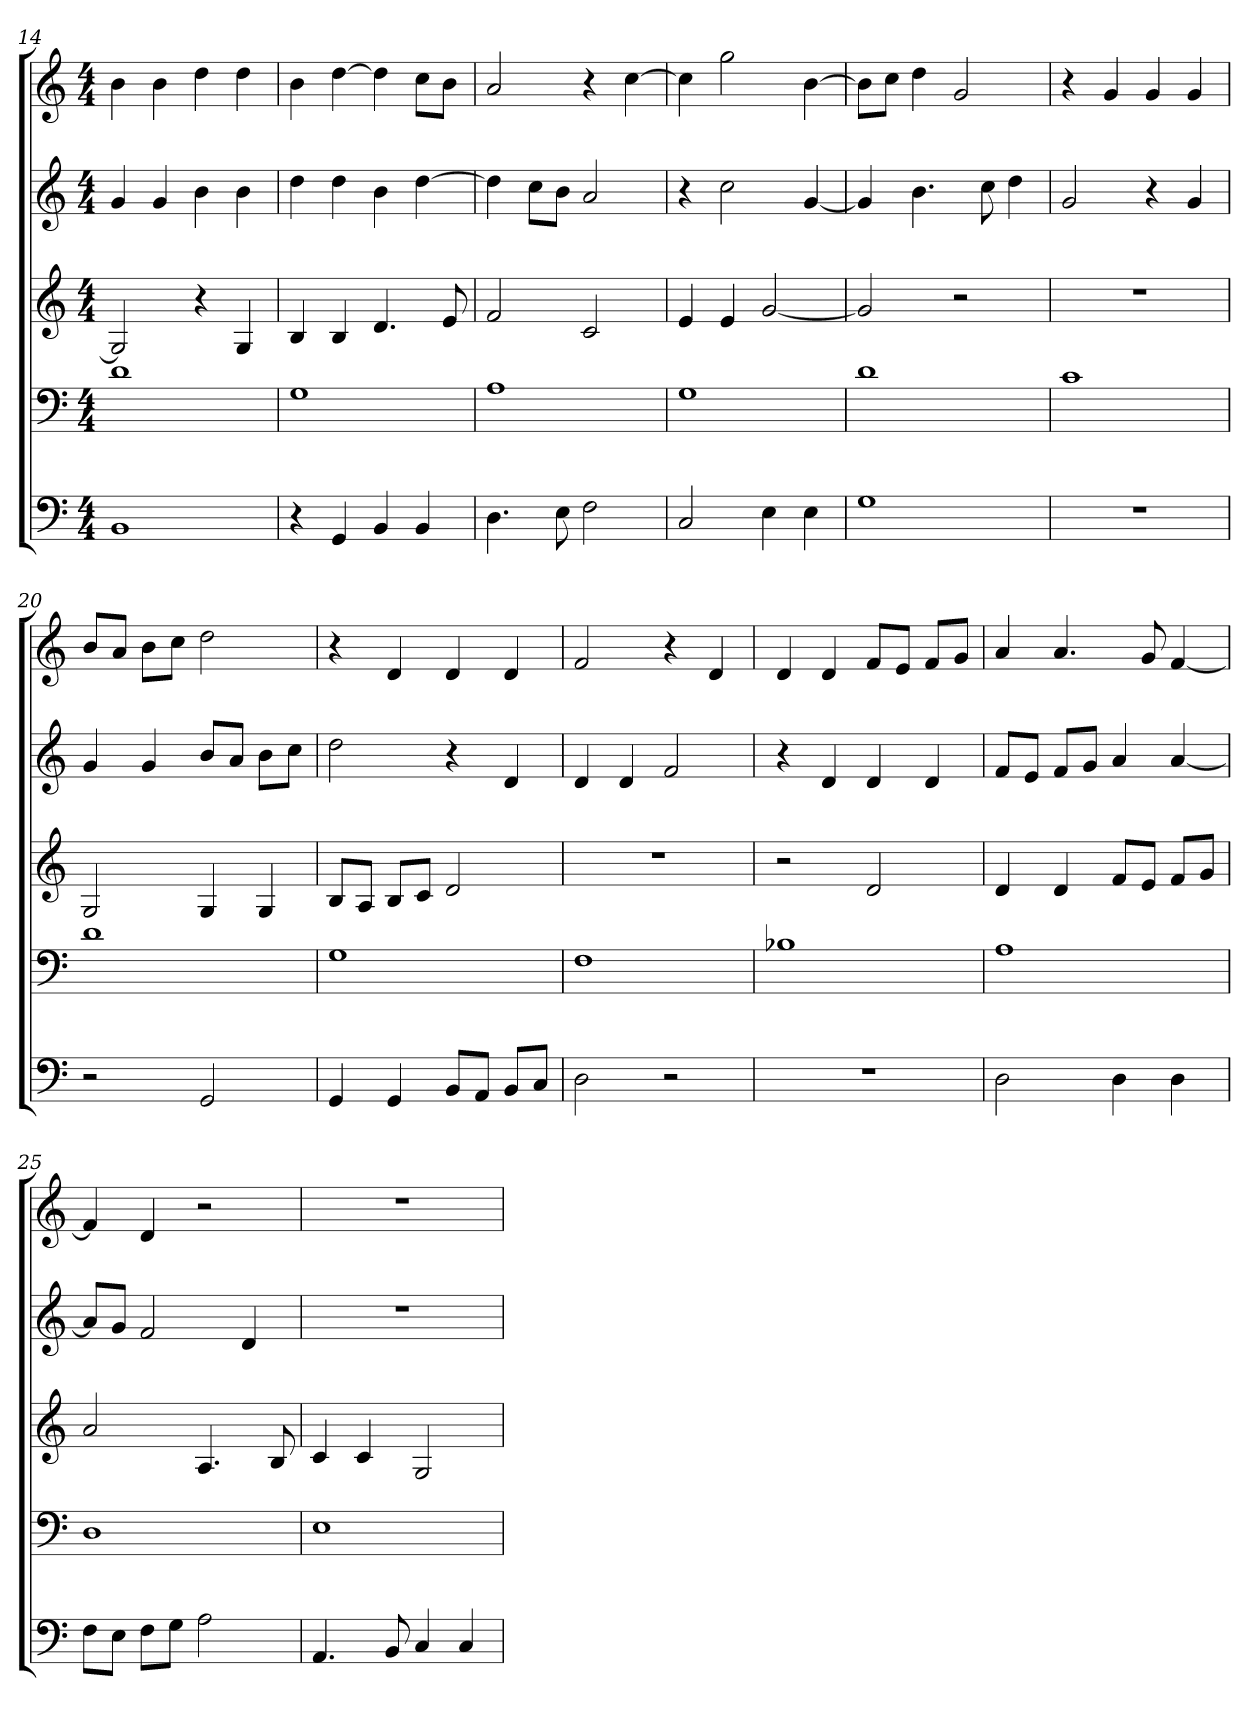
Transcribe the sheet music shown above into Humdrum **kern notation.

**kern	**kern	**kern	**kern	**kern
*part5	*part4	*part3	*part2	*part1
*staff5	*staff4	*staff3	*staff2	*staff1
*k[]	*k[]	*k[]	*k[]	*k[]
*M4/4	*M4/4	*M4/4	*M4/4	*M4/4
=14	=14	=14	=14	=14
1BB	1d	2G]	4g	4b
.	.	.	4g	4b
.	.	4r	4b	4dd
.	.	4G	4b	4dd
=15	=15	=15	=15	=15
4r	1G	4B	4dd	4b
4GG	.	4B	4dd	[4dd
4BB	.	4.d	4b	4dd]
4BB	.	.	[4dd	8ccL
.	.	8e	.	8bJ
=16	=16	=16	=16	=16
4.D	1A	2f	4dd]	2a
.	.	.	8ccL	.
8E	.	.	8bJ	.
2F	.	2c	2a	4r
.	.	.	.	[4cc
=17	=17	=17	=17	=17
2C	1G	4e	4r	4cc]
.	.	4e	2cc	2gg
4E	.	[2g	.	.
4E	.	.	[4g	[4b
=18	=18	=18	=18	=18
1G	1d	2g]	4g]	8bL]
.	.	.	.	8ccJ
.	.	.	4.b	4dd
.	.	2r	.	2g
.	.	.	8cc	.
.	.	.	4dd	.
=19	=19	=19	=19	=19
1r	1c	1r	2g	4r
.	.	.	.	4g
.	.	.	4r	4g
.	.	.	4g	4g
=20	=20	=20	=20	=20
2r	1d	2G	4g	8bL
.	.	.	.	8aJ
.	.	.	4g	8bL
.	.	.	.	8ccJ
2GG	.	4G	8bL	2dd
.	.	.	8aJ	.
.	.	4G	8bL	.
.	.	.	8ccJ	.
=21	=21	=21	=21	=21
4GG	1G	8BL	2dd	4r
.	.	8AJ	.	.
4GG	.	8BL	.	4d
.	.	8cJ	.	.
8BBL	.	2d	4r	4d
8AAJ	.	.	.	.
8BBL	.	.	4d	4d
8CJ	.	.	.	.
=22	=22	=22	=22	=22
2D	1F	1r	4d	2f
.	.	.	4d	.
2r	.	.	2f	4r
.	.	.	.	4d
=23	=23	=23	=23	=23
1r	1B-X	2r	4r	4d
.	.	.	4d	4d
.	.	2d	4d	8fL
.	.	.	.	8eJ
.	.	.	4d	8fL
.	.	.	.	8gJ
=24	=24	=24	=24	=24
2D	1A	4d	8fL	4a
.	.	.	8eJ	.
.	.	4d	8fL	4.a
.	.	.	8gJ	.
4D	.	8fL	4a	.
.	.	8eJ	.	8g
4D	.	8fL	[4a	[4f
.	.	8gJ	.	.
=25	=25	=25	=25	=25
8FL	1D	2a	8aL]	4f]
8EJ	.	.	8gJ	.
8FL	.	.	2f	4d
8GJ	.	.	.	.
2A	.	4.A	.	2r
.	.	.	4d	.
.	.	8B	.	.
=26	=26	=26	=26	=26
4.AA	1E	4c	1r	1r
.	.	4c	.	.
8BB	.	.	.	.
4C	.	2G	.	.
4C	.	.	.	.
=	=	=	=	=
*-	*-	*-	*-	*-
